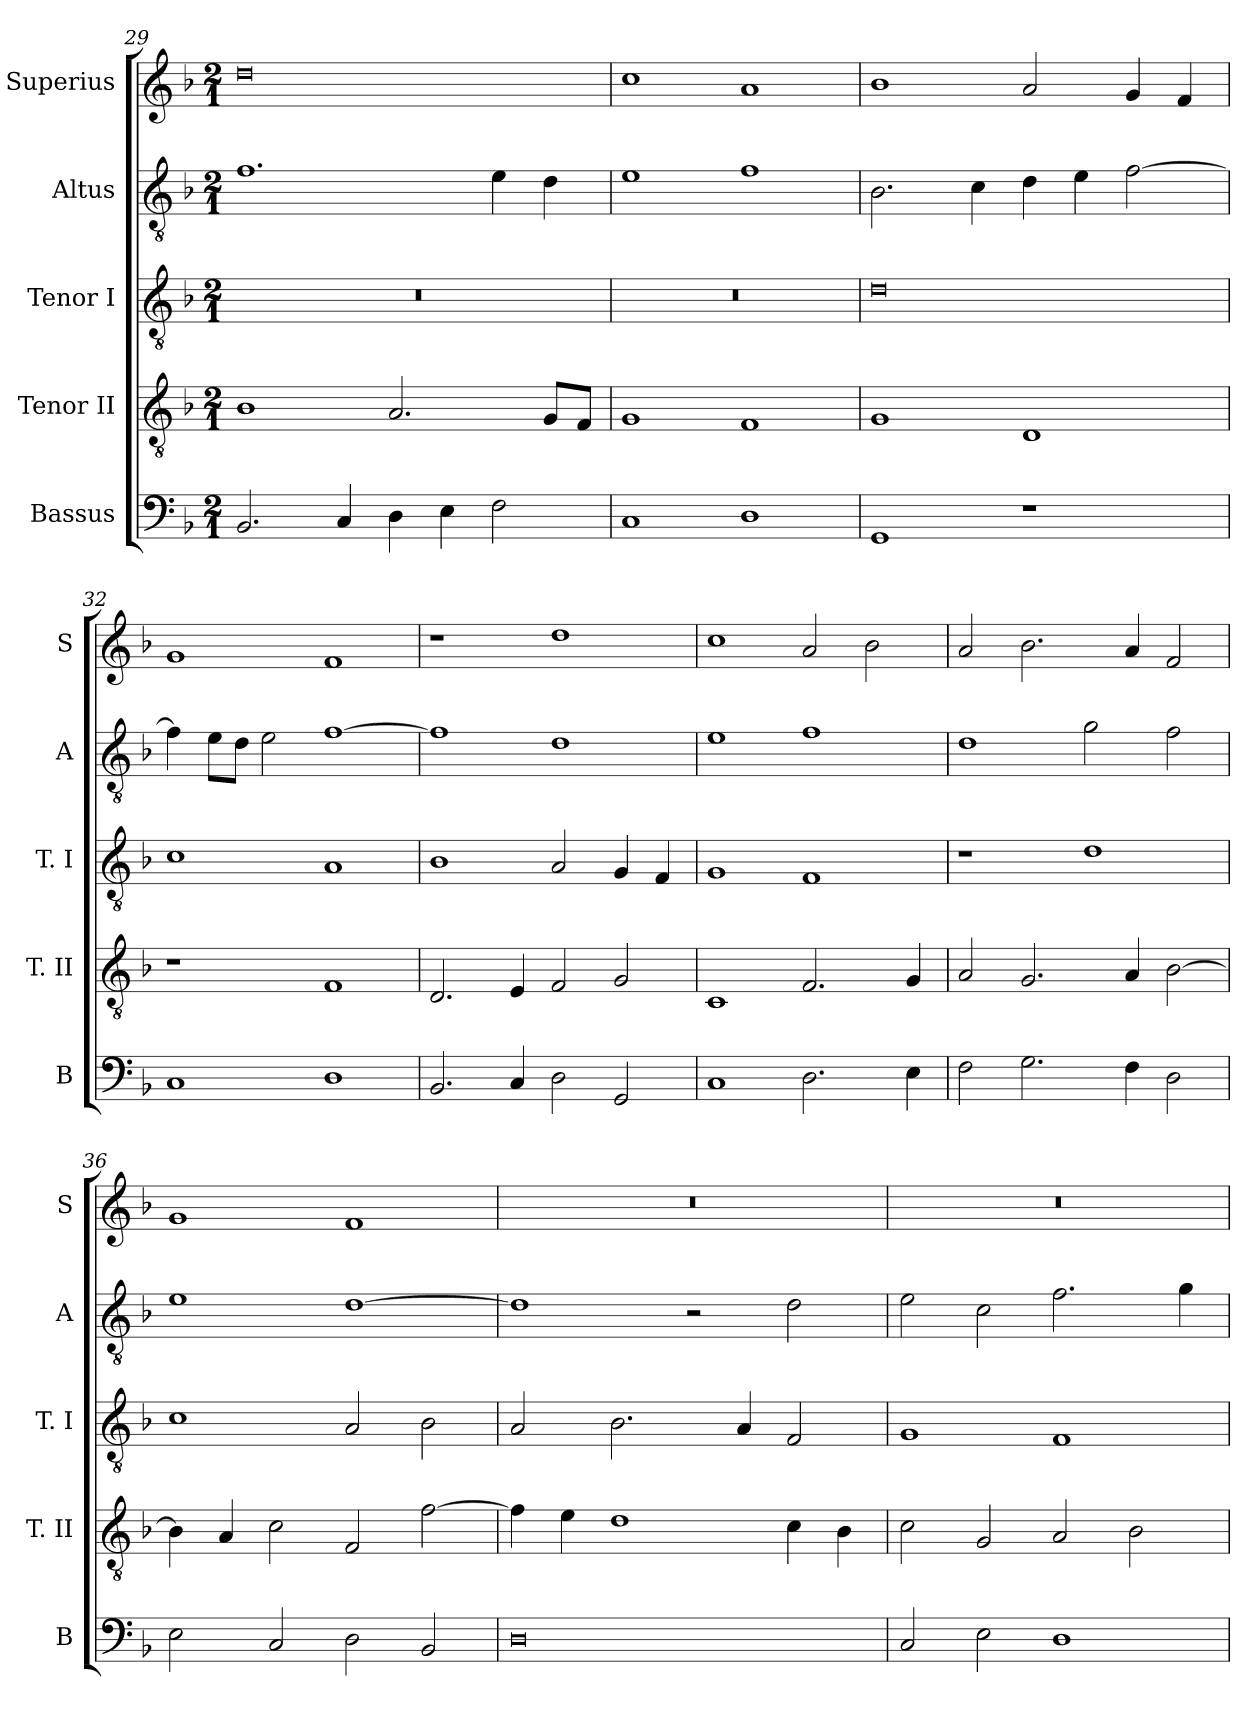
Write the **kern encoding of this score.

**kern	**kern	**kern	**kern	**kern
*part5	*part4	*part3	*part2	*part1
*staff5	*staff4	*staff3	*staff2	*staff1
*I"Bassus	*I"Tenor II	*I"Tenor I	*I"Altus	*I"Superius
*I'B	*I'T. II	*I'T. I	*I'A	*I'S
*clefF4	*clefGv2	*clefGv2	*clefGv2	*clefG2
*k[b-]	*k[b-]	*k[b-]	*k[b-]	*k[b-]
*M2/1	*M2/1	*M2/1	*M2/1	*M2/1
=29	=29	=29	=29	=29
2.BB-	1B-	0r	1.f	0dd
4C	.	.	.	.
4D	2.A	.	.	.
4E	.	.	.	.
2F	.	.	4e	.
.	8GL	.	4d	.
.	8FJ	.	.	.
=30	=30	=30	=30	=30
1C	1G	0r	1e	1cc
1D	1F	.	1f	1a
=31	=31	=31	=31	=31
1GG	1G	0d	2.B-	1b-
.	.	.	4c	.
1r	1D	.	4d	2a
.	.	.	4e	.
.	.	.	[2f	4g
.	.	.	.	4f
=32	=32	=32	=32	=32
1C	1r	1c	4f]	1g
.	.	.	8eL	.
.	.	.	8dJ	.
.	.	.	2e	.
1D	1F	1A	[1f	1f
=33	=33	=33	=33	=33
2.BB-	2.D	1B-	1f]	1r
4C	4E	.	.	.
2D	2F	2A	1d	1dd
2GG	2G	4G	.	.
.	.	4F	.	.
=34	=34	=34	=34	=34
1C	1C	1G	1e	1cc
2.D	2.F	1F	1f	2a
.	.	.	.	2b-
4E	4G	.	.	.
=35	=35	=35	=35	=35
2F	2A	1r	1d	2a
2.G	2.G	.	.	2.b-
.	.	1d	2g	.
4F	4A	.	.	4a
2D	[2B-	.	2f	2f
=36	=36	=36	=36	=36
2E	4B-]	1c	1e	1g
.	4A	.	.	.
2C	2c	.	.	.
2D	2F	2A	[1d	1f
2BB-	[2f	2B-	.	.
=37	=37	=37	=37	=37
0D	4f]	2A	1d]	0r
.	4e	.	.	.
.	1d	2.B-	.	.
.	.	.	2r	.
.	.	4A	.	.
.	4c	2F	2d	.
.	4B-	.	.	.
=38	=38	=38	=38	=38
2C	2c	1G	2e	0r
2E	2G	.	2c	.
1D	2A	1F	2.f	.
.	2B-	.	.	.
.	.	.	4g	.
=	=	=	=	=
*-	*-	*-	*-	*-
